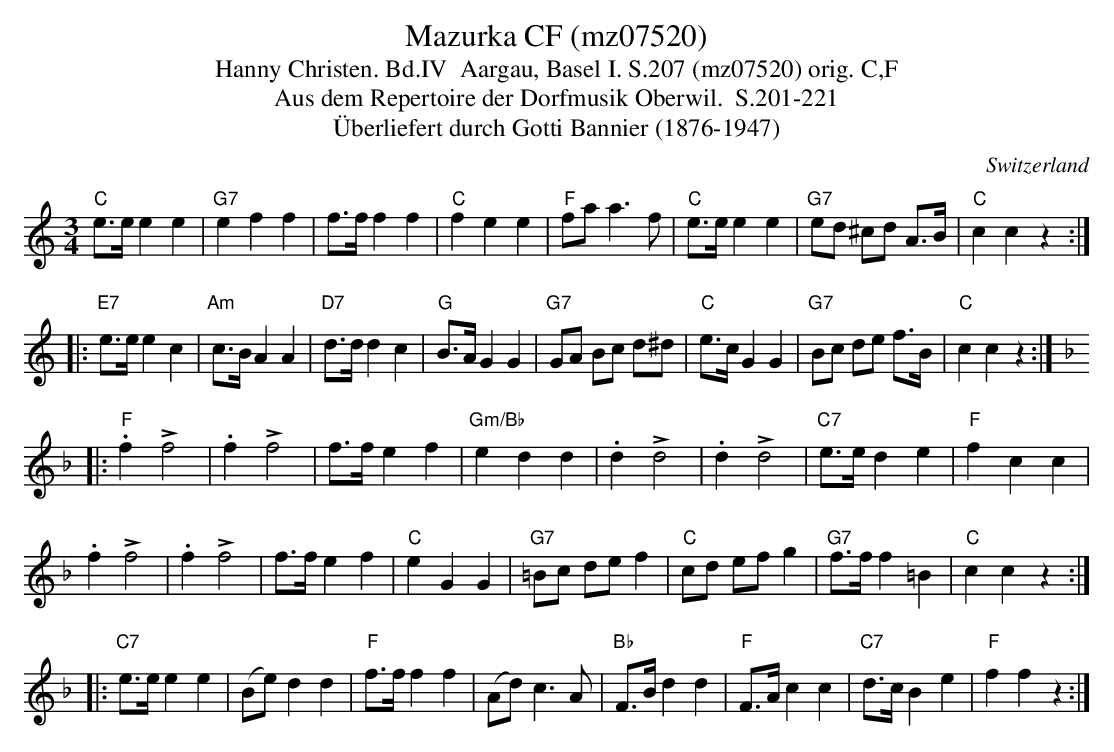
X:1
T:Mazurka CF (mz07520)
T:Hanny Christen. Bd.IV  Aargau, Basel I. S.207 (mz07520) orig. C,F
T: Aus dem Repertoire der Dorfmusik Oberwil.  S.201-221
T:Überliefert durch Gotti Bannier (1876-1947)
M:3/4
L:1/8
O:Switzerland
K:C major
"C"e>ee2e2 | "G7"e2f2f2 | f>ff2f2 | "C"f2e2e2 | "F"faa3f | "C"e>ee2e2 | "G7"ed ^cd A>B | "C"c2c2z2 :|
|: "E7"e>ee2c2 | "Am"c>BA2A2 | "D7"d>dd2c2 | "G"B>AG2G2 | "G7"GA Bc d^d | "C"e>cG2G2 | "G7"Bc de f>B | "C"c2c2z2 :|  [K:F]
|: "F".f2!>!f4 | .f2!>!f4 |  f>fe2f2 | "Gm/Bb"e2d2d2 | .d2!>!d4 | .d2!>!d4 | "C7"e>ed2e2 | "F"f2c2c2 |
.f2!>!f4 | .f2!>!f4 |  f>fe2f2 | "C"e2G2G2 | "G7"=Bc def2 | "C"cd efg2 | "G7"f>ff2=B2 | "C"c2c2z2 :|
|: "C7"e>ee2e2 | (Be)d2d2 | "F"f>ff2f2 | (Ad)c3A | "Bb"F>Bd2d2 | "F"F>Ac2c2 | "C7"d>cB2e2 | "F"f2f2z2 :|
